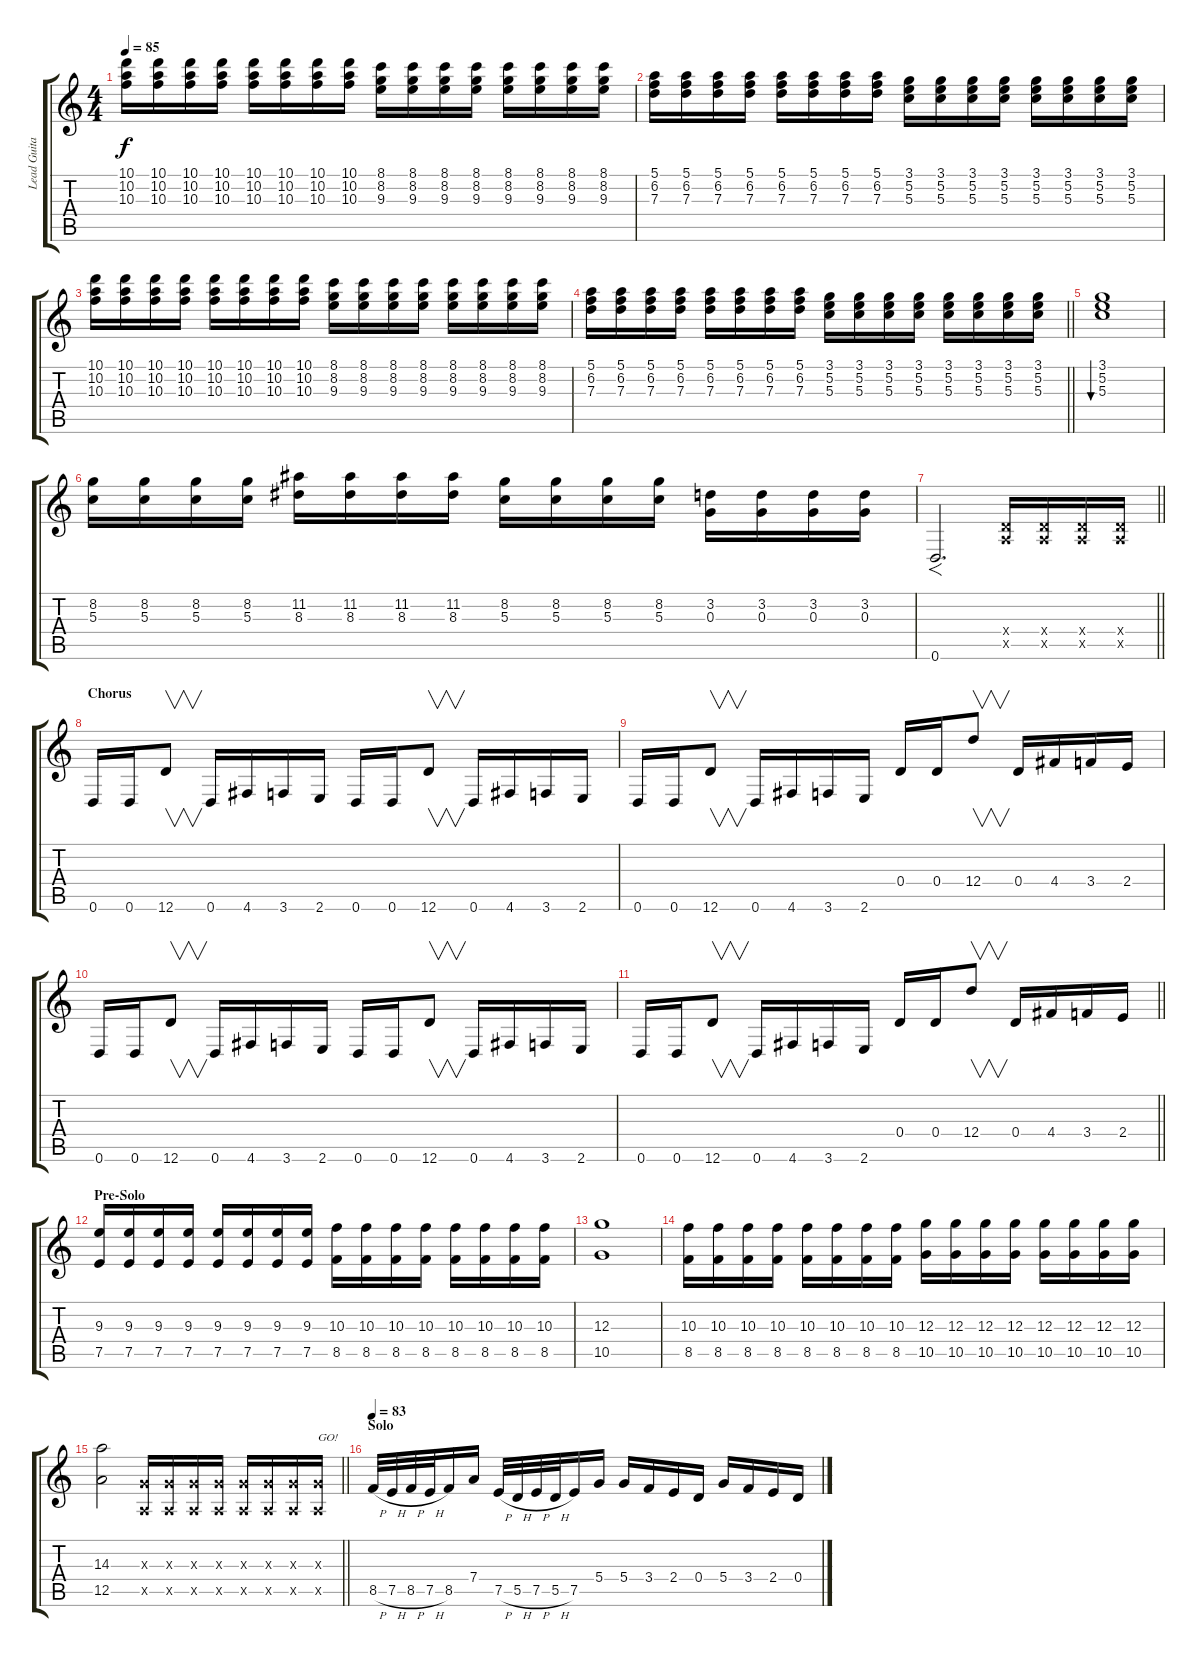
\track ("Lead Guitar" "Lead Guita") {instrument electricguitarclean}
\staff {score tabs}
\tuning (E4 B3 G3 D3 A2 D2) {hide}
\ts (4 4)
\tempo 85
\clef g2
\ks c
(10.1 10.2 10.3).16{dy f} (10.1 10.2 10.3).16 (10.1 10.2 10.3).16 (10.1 10.2 10.3).16 (10.1 10.2 10.3).16 (10.1 10.2 10.3).16 (10.1 10.2 10.3).16 (10.1 10.2 10.3).16 (8.1 8.2 9.3).16 (8.1 8.2 9.3).16 (8.1 8.2 9.3).16 (8.1 8.2 9.3).16 (8.1 8.2 9.3).16 (8.1 8.2 9.3).16 (8.1 8.2 9.3).16 (8.1 8.2 9.3).16 |
(5.1 6.2 7.3).16 (5.1 6.2 7.3).16 (5.1 6.2 7.3).16 (5.1 6.2 7.3).16 (5.1 6.2 7.3).16 (5.1 6.2 7.3).16 (5.1 6.2 7.3).16 (5.1 6.2 7.3).16 (3.1 5.2 5.3).16 (3.1 5.2 5.3).16 (3.1 5.2 5.3).16 (3.1 5.2 5.3).16 (3.1 5.2 5.3).16 (3.1 5.2 5.3).16 (3.1 5.2 5.3).16 (3.1 5.2 5.3).16 |
(10.1 10.2 10.3).16 (10.1 10.2 10.3).16 (10.1 10.2 10.3).16 (10.1 10.2 10.3).16 (10.1 10.2 10.3).16 (10.1 10.2 10.3).16 (10.1 10.2 10.3).16 (10.1 10.2 10.3).16 (8.1 8.2 9.3).16 (8.1 8.2 9.3).16 (8.1 8.2 9.3).16 (8.1 8.2 9.3).16 (8.1 8.2 9.3).16 (8.1 8.2 9.3).16 (8.1 8.2 9.3).16 (8.1 8.2 9.3).16 |
\barLineRight lightlight
(5.1 6.2 7.3).16 (5.1 6.2 7.3).16 (5.1 6.2 7.3).16 (5.1 6.2 7.3).16 (5.1 6.2 7.3).16 (5.1 6.2 7.3).16 (5.1 6.2 7.3).16 (5.1 6.2 7.3).16 (3.1 5.2 5.3).16 (3.1 5.2 5.3).16 (3.1 5.2 5.3).16 (3.1 5.2 5.3).16 (3.1 5.2 5.3).16 (3.1 5.2 5.3).16 (3.1 5.2 5.3).16 (3.1 5.2 5.3).16 |
\section ("" "")
(3.1 5.2 5.3).1{bu 480} |
(8.2 5.3).16 (8.2 5.3).16 (8.2 5.3).16 (8.2 5.3).16 (11.2 8.3).16 (11.2 8.3).16 (11.2 8.3).16 (11.2 8.3).16 (8.2 5.3).16 (8.2 5.3).16 (8.2 5.3).16 (8.2 5.3).16 (3.2 0.3).16 (3.2 0.3).16 (3.2 0.3).16 (3.2 0.3).16 |
\barLineRight lightlight
0.6.2{f d instrument overdrivenguitar} (0.4{x} 0.5{x}).16 (0.4{x} 0.5{x}).16 (0.4{x} 0.5{x}).16 (0.4{x} 0.5{x}).16 |
\section ("" "Chorus")
0.6.16 0.6.16 12.6.8{v} 0.6.16 4.6.16 3.6.16 2.6.16 0.6.16 0.6.16 12.6.8{v} 0.6.16 4.6.16 3.6.16 2.6.16 |
0.6.16 0.6.16 12.6.8{v} 0.6.16 4.6.16 3.6.16 2.6.16 0.4.16 0.4.16 12.4.8{v} 0.4.16 4.4.16 3.4.16 2.4.16 |
0.6.16 0.6.16 12.6.8{v} 0.6.16 4.6.16 3.6.16 2.6.16 0.6.16 0.6.16 12.6.8{v} 0.6.16 4.6.16 3.6.16 2.6.16 |
\barLineRight lightlight
0.6.16 0.6.16 12.6.8{v} 0.6.16 4.6.16 3.6.16 2.6.16 0.4.16 0.4.16 12.4.8{v} 0.4.16 4.4.16 3.4.16 2.4.16 |
\section ("" "Pre-Solo")
(9.3 7.5).16 (9.3 7.5).16 (9.3 7.5).16 (9.3 7.5).16 (9.3 7.5).16 (9.3 7.5).16 (9.3 7.5).16 (9.3 7.5).16 (10.3 8.5).16 (10.3 8.5).16 (10.3 8.5).16 (10.3 8.5).16 (10.3 8.5).16 (10.3 8.5).16 (10.3 8.5).16 (10.3 8.5).16 |
(12.3 10.5).1 |
(10.3 8.5).16 (10.3 8.5).16 (10.3 8.5).16 (10.3 8.5).16 (10.3 8.5).16 (10.3 8.5).16 (10.3 8.5).16 (10.3 8.5).16 (12.3 10.5).16 (12.3 10.5).16 (12.3 10.5).16 (12.3 10.5).16 (12.3 10.5).16 (12.3 10.5).16 (12.3 10.5).16 (12.3 10.5).16 |
\barLineRight lightlight
(14.3 12.5).2 (0.3{x} 0.5{x}).16 (0.3{x} 0.5{x}).16 (0.3{x} 0.5{x}).16 (0.3{x} 0.5{x}).16 (0.3{x} 0.5{x}).16 (0.3{x} 0.5{x}).16 (0.3{x} 0.5{x}).16 (0.3{x} 0.5{x}).16{txt "GO!"} |
\section ("" "Solo")
\tempo 83
8.5{h}.32 7.5{h}.32 8.5{h}.32 7.5{h}.32 8.5.16 7.4.16 7.5{h}.32 5.5{h}.32 7.5{h}.32 5.5{h}.32 7.5.16 5.4.16 5.4.16 3.4.16 2.4.16 0.4.16 5.4.16 3.4.16 2.4.16 0.4.16
